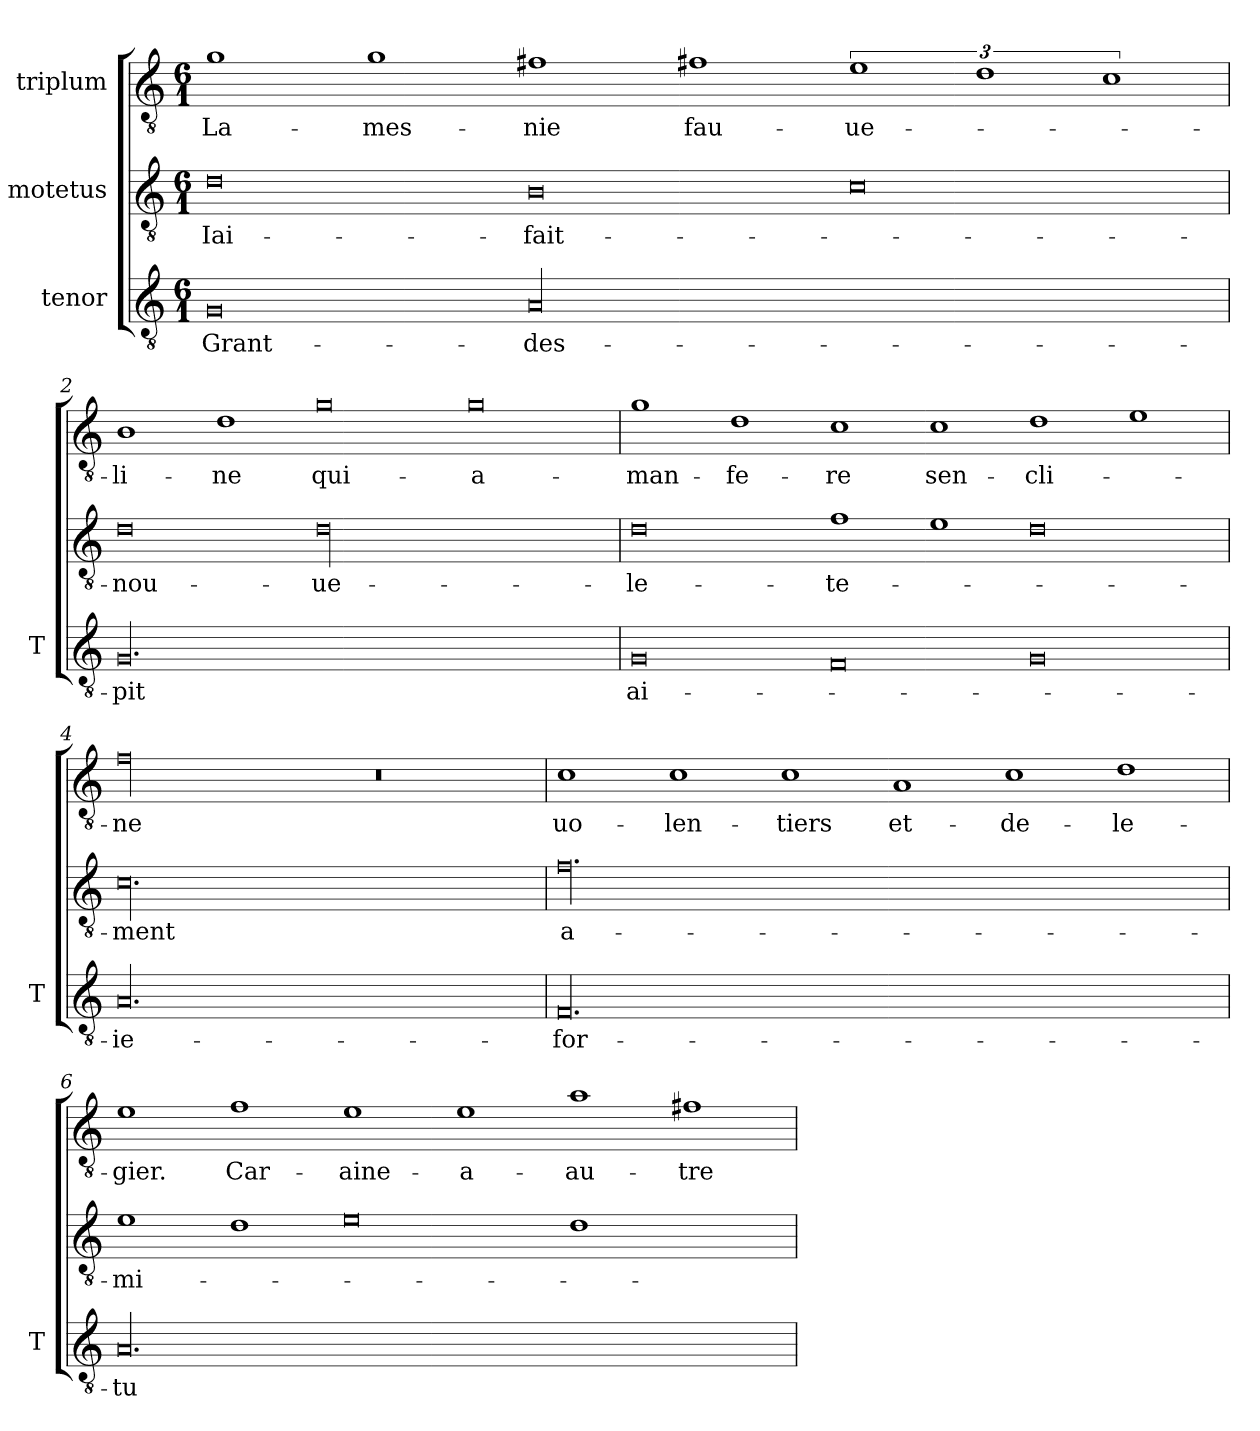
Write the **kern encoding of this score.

**kern	**text	**kern	**text	**kern	**text
*part3	*part3	*part2	*part2	*part1	*part1
*staff3	*staff3	*staff2	*staff2	*staff1	*staff1
*I"tenor	*	*I"motetus	*	*I"triplum	*
*I'T	*	*	*	*	*
*clefGv2	*	*clefGv2	*	*clefGv2	*
*k[]	*	*k[]	*	*k[]	*
*C:	*	*C:	*	*C:	*
*M6/1	*	*M6/1	*	*M6/1	*
=1	=1	=1	=1	=1	=1
0G/	Grant-	0d\	Iai-	1g\	La-
.	.	.	.	1g\	mes-
00A/	des-	0B\	fait-	1f#X\	-nie
.	.	.	.	1f#X\	fau-
.	.	0c\	.	3%2e\	-ue-
.	.	.	.	3%2d\	.
.	.	.	.	3%2c\	.
=2	=2	=2	=2	=2	=2
00.G/	-pit	0d\	nou-	1B\	-li-
.	.	.	.	1d\	-ne
.	.	00d\	-ue-	0g\	qui-
.	.	.	.	0g\	a-
=3	=3	=3	=3	=3	=3
0G/	ai-	0d\	-le-	1g\	man-
.	.	.	.	1d\	fe-
0F/	.	1f\	-te-	1c\	-re
.	.	1e\	.	1c\	sen-
0G/	.	0d\	.	1d\	-cli-
.	.	.	.	1e\	.
=4	=4	=4	=4	=4	=4
00.A/	ie-	00.c\	-ment	00f\	-ne
.	.	.	.	0r	.
=5	=5	=5	=5	=5	=5
00.F/	for-	00.f\	a-	1c\	uo-
.	.	.	.	1c\	-len-
.	.	.	.	1c\	-tiers
.	.	.	.	1A/	et-
.	.	.	.	1c\	de-
.	.	.	.	1d\	le-
=6	=6	=6	=6	=6	=6
00.A/	-tu-	1e\	-mi-	1e\	-gier.
.	.	1d\	.	1f\	Car-
.	.	0e\	.	1e\	aine-
.	.	.	.	1e\	a-
.	.	1d\	.	1a\	au-
.	.	1c#X\yy	.	1f#X\	-tre
=	=	=	=	=	=
*-	*-	*-	*-	*-	*-
